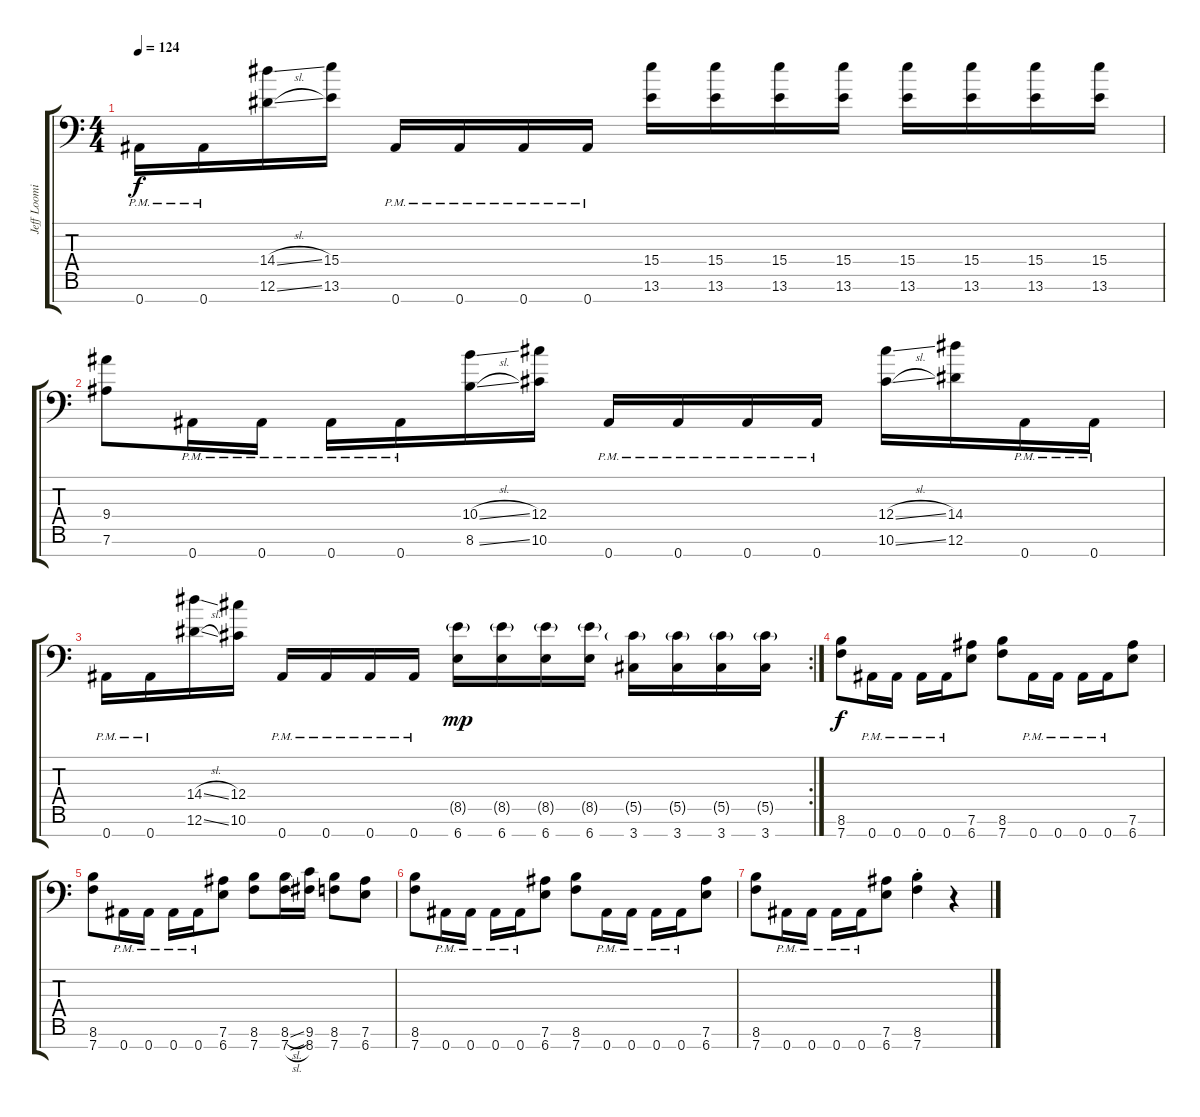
\track ("Jeff Loomis Lead" "Jeff Loomi") {instrument distortionguitar}
\staff {score tabs}
\tuning (Eb4 Bb3 Gb3 Db3 Ab2 Eb2 Bb1) {hide}
\ts (4 4)
\tempo 124
\clef f4
\ks c
0.7{pm}.16{dy f} 0.7{pm}.16 (14.4{sl} 12.6{sl}).16 (15.4 13.6).16 0.7{pm}.16 0.7{pm}.16 0.7{pm}.16 0.7{pm}.16 (15.4 13.6).16 (15.4 13.6).16 (15.4 13.6).16 (15.4 13.6).16 (15.4 13.6).16 (15.4 13.6).16 (15.4 13.6).16 (15.4 13.6).16 |
(9.4 7.6).8 0.7{pm}.16 0.7{pm}.16 0.7{pm}.16 0.7{pm}.16 (10.4{sl} 8.6{sl}).16 (12.4 10.6).16 0.7{pm}.16 0.7{pm}.16 0.7{pm}.16 0.7{pm}.16 (12.4{sl} 10.6{sl}).16 (14.4 12.6).16 0.7{pm}.16 0.7{pm}.16 |
\rc 2
0.7{pm}.16 0.7{pm}.16 (14.4{sl} 12.6{sl}).16 (12.4 10.6).16 0.7{pm}.16 0.7{pm}.16 0.7{pm}.16 0.7{pm}.16 (8.5{g} 6.7).16{dy mp} (8.5{g} 6.7).16 (8.5{g} 6.7).16 (8.5{g} 6.7).16 (5.5{g} 3.7).16 (5.5{g} 3.7).16 (5.5{g} 3.7).16 (5.5{g} 3.7).16 |
(8.6 7.7).8{dy f} 0.7{pm}.16 0.7{pm}.16 0.7{pm}.16 0.7{pm}.16 (7.6 6.7).8 (8.6 7.7).8 0.7{pm}.16 0.7{pm}.16 0.7{pm}.16 0.7{pm}.16 (7.6 6.7).8 |
(8.6 7.7).8 0.7{pm}.16 0.7{pm}.16 0.7{pm}.16 0.7{pm}.16 (7.6 6.7).8 (8.6 7.7).8 (8.6{sl} 7.7{sl}).16 (9.6 8.7).16 (8.6 7.7).8 (7.6 6.7).8 |
(8.6 7.7).8 0.7{pm}.16 0.7{pm}.16 0.7{pm}.16 0.7{pm}.16 (7.6 6.7).8 (8.6 7.7).8 0.7{pm}.16 0.7{pm}.16 0.7{pm}.16 0.7{pm}.16 (7.6 6.7).8 |
(8.6 7.7).8 0.7{pm}.16 0.7{pm}.16 0.7{pm}.16 0.7{pm}.16 (7.6 6.7).8 (8.6{st} 7.7{st}).4 r.4
